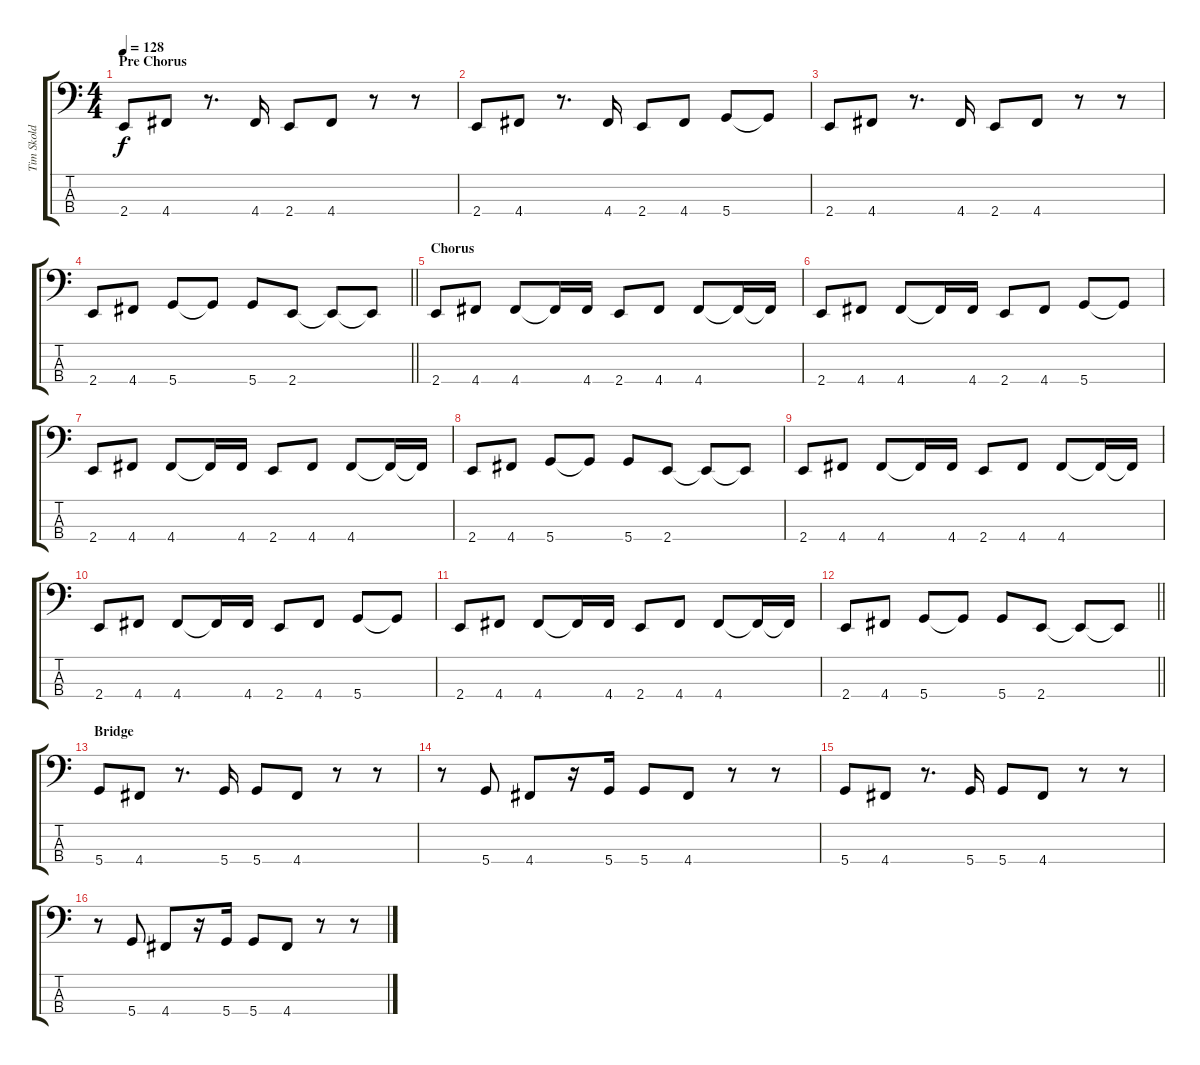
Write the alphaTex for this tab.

\track ("Tim Skold" "Tim Skold") {instrument electricbassfinger}
\staff {score tabs}
\tuning (G2 D2 A1 D1) {hide}
\ts (4 4)
\section ("" "Pre Chorus")
\tempo 128
\clef f4
\ks c
2.4.8{dy f} 4.4.8 r.8{d} 4.4.16 2.4.8 4.4.8 r.8 r.8 |
2.4.8 4.4.8 r.8{d} 4.4.16 2.4.8 4.4.8 5.4.8 5.4{t}.8 |
2.4.8 4.4.8 r.8{d} 4.4.16 2.4.8 4.4.8 r.8 r.8 |
\barLineRight lightlight
2.4.8 4.4.8 5.4.8 5.4{t}.8 5.4.8 2.4.8 2.4{t}.8 2.4{t}.8 |
\section ("" "Chorus")
2.4.8 4.4.8 4.4.8 4.4{t}.16 4.4.16 2.4.8 4.4.8 4.4.8 4.4{t}.16 4.4{t}.16 |
2.4.8 4.4.8 4.4.8 4.4{t}.16 4.4.16 2.4.8 4.4.8 5.4.8 5.4{t}.8 |
2.4.8 4.4.8 4.4.8 4.4{t}.16 4.4.16 2.4.8 4.4.8 4.4.8 4.4{t}.16 4.4{t}.16 |
2.4.8 4.4.8 5.4.8 5.4{t}.8 5.4.8 2.4.8 2.4{t}.8 2.4{t}.8 |
2.4.8 4.4.8 4.4.8 4.4{t}.16 4.4.16 2.4.8 4.4.8 4.4.8 4.4{t}.16 4.4{t}.16 |
2.4.8 4.4.8 4.4.8 4.4{t}.16 4.4.16 2.4.8 4.4.8 5.4.8 5.4{t}.8 |
2.4.8 4.4.8 4.4.8 4.4{t}.16 4.4.16 2.4.8 4.4.8 4.4.8 4.4{t}.16 4.4{t}.16 |
\barLineRight lightlight
2.4.8 4.4.8 5.4.8 5.4{t}.8 5.4.8 2.4.8 2.4{t}.8 2.4{t}.8 |
\section ("" "Bridge")
5.4.8 4.4.8 r.8{d} 5.4.16 5.4.8 4.4.8 r.8 r.8 |
r.8 5.4.8 4.4.8 r.16 5.4.16 5.4.8 4.4.8 r.8 r.8 |
5.4.8 4.4.8 r.8{d} 5.4.16 5.4.8 4.4.8 r.8 r.8 |
r.8 5.4.8 4.4.8 r.16 5.4.16 5.4.8 4.4.8 r.8 r.8
